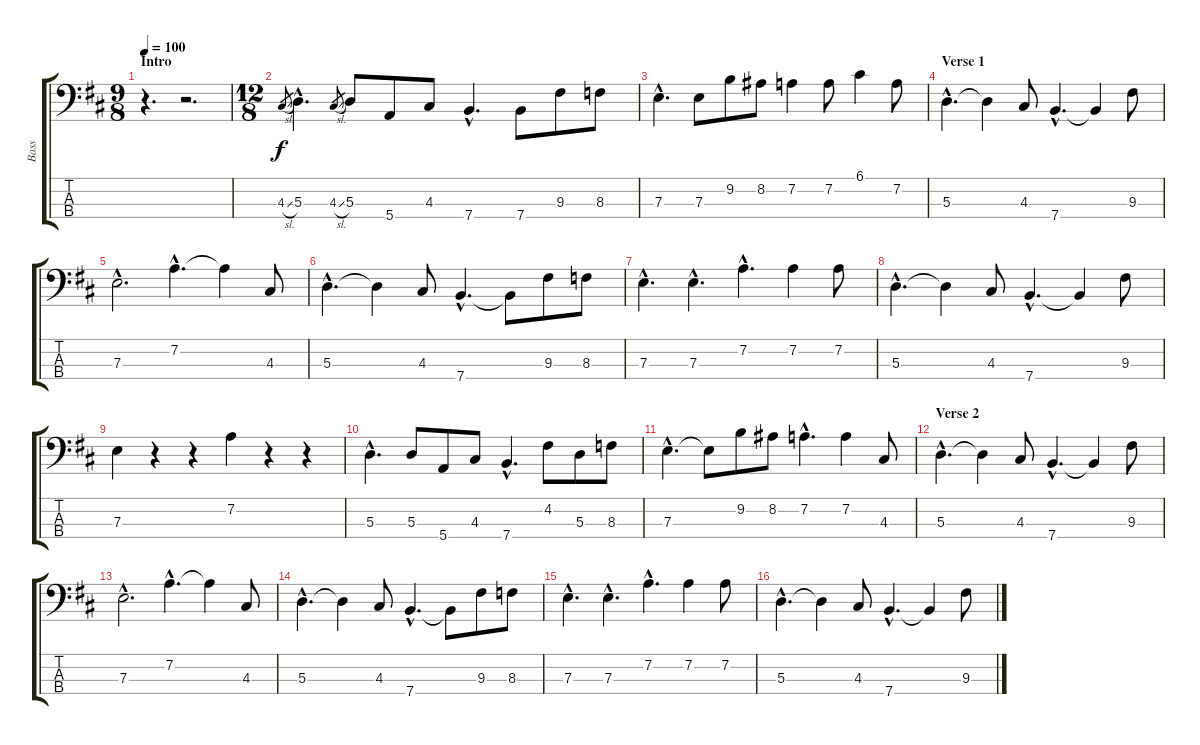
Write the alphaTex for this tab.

\track ("Bass" "Bass") {instrument electricbasspick}
\staff {score tabs}
\tuning (G2 D2 A1 E1) {hide}
\ts (9 8)
\section ("" "Intro")
\tempo 100
\clef f4
\ks d
r.4{d dy f instrument electricbasspick} r.2{d} |
\ts (12 8)
4.3{sl}.8{gr} 5.3{hac}.4{d} 4.3{sl}.8{gr} 5.3.8 5.4.8 4.3.8 7.4{hac}.4{d} 7.4.8 9.3.8 8.3.8 |
7.3{hac}.4{d} 7.3.8 9.2.8 8.2.8 7.2.4 7.2.8 6.1.4 7.2.8 |
\section ("" "Verse 1")
5.3{hac}.4{d} 5.3{t}.4 4.3.8 7.4{hac}.4{d} 7.4{t}.4 9.3.8 |
7.3{hac}.2{d} 7.2{hac}.4{d} 7.2{t}.4 4.3.8 |
5.3{hac}.4{d} 5.3{t}.4 4.3.8 7.4{hac}.4{d} 7.4{t}.8 9.3.8 8.3.8 |
7.3{hac}.4{d} 7.3{hac}.4{d} 7.2{hac}.4{d} 7.2.4 7.2.8 |
5.3{hac}.4{d} 5.3{t}.4 4.3.8 7.4{hac}.4{d} 7.4{t}.4 9.3.8 |
7.3.4 r.4 r.4 7.2.4 r.4 r.4 |
5.3{hac}.4{d} 5.3.8 5.4.8 4.3.8 7.4{hac}.4{d} 4.2.8 5.3.8 8.3.8 |
7.3{hac}.4{d} 7.3{t}.8 9.2.8 8.2.8 7.2{hac}.4{d} 7.2.4 4.3.8 |
\section ("" "Verse 2")
5.3{hac}.4{d} 5.3{t}.4 4.3.8 7.4{hac}.4{d} 7.4{t}.4 9.3.8 |
7.3{hac}.2{d} 7.2{hac}.4{d} 7.2{t}.4 4.3.8 |
5.3{hac}.4{d} 5.3{t}.4 4.3.8 7.4{hac}.4{d} 7.4{t}.8 9.3.8 8.3.8 |
7.3{hac}.4{d} 7.3{hac}.4{d} 7.2{hac}.4{d} 7.2.4 7.2.8 |
5.3{hac}.4{d} 5.3{t}.4 4.3.8 7.4{hac}.4{d} 7.4{t}.4 9.3.8
